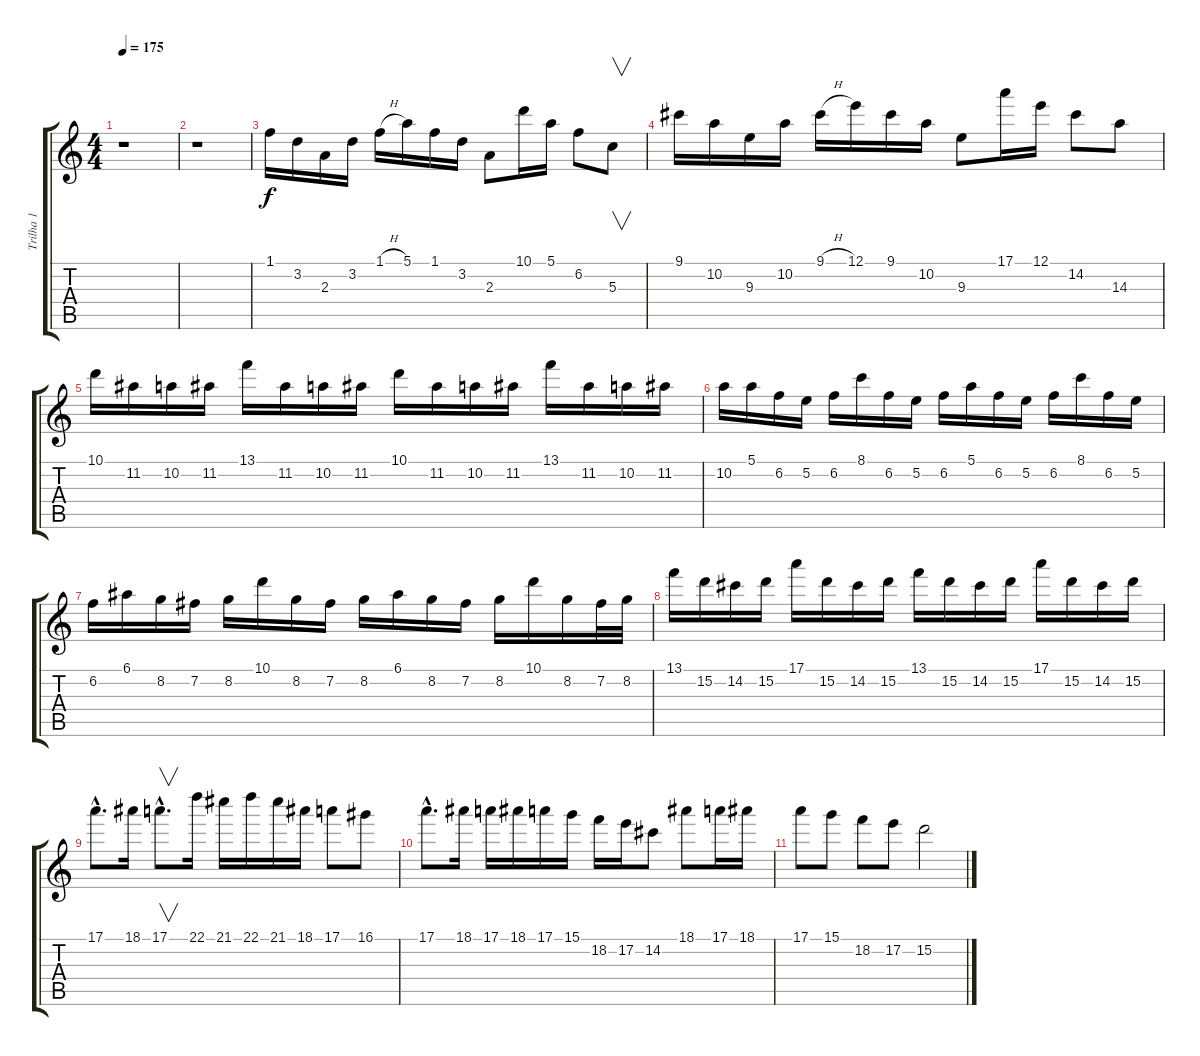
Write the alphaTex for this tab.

\track ("Trilha 1" "Trilha 1") {instrument distortionguitar}
\staff {score tabs}
\tuning (E4 B3 G3 D3 A2 E2) {hide}
\ts (4 4)
\tempo 175
\clef g2
\ks c
r.1{dy f} |
r.1 |
1.1.16 3.2.16 2.3.16 3.2.16 1.1{h}.16 5.1.16 1.1.16 3.2.16 2.3.8 10.1.16 5.1.16 6.2.8 5.3.8{v} |
9.1.16 10.2.16 9.3.16 10.2.16 9.1{h}.16 12.1.16 9.1.16 10.2.16 9.3.8 17.1.16 12.1.16 14.2.8 14.3.8 |
10.1.16 11.2.16 10.2.16 11.2.16 13.1.16 11.2.16 10.2.16 11.2.16 10.1.16 11.2.16 10.2.16 11.2.16 13.1.16 11.2.16 10.2.16 11.2.16 |
10.2.16 5.1.16 6.2.16 5.2.16 6.2.16 8.1.16 6.2.16 5.2.16 6.2.16 5.1.16 6.2.16 5.2.16 6.2.16 8.1.16 6.2.16 5.2.16 |
6.2.16 6.1.16 8.2.16 7.2.16 8.2.16 10.1.16 8.2.16 7.2.16 8.2.16 6.1.16 8.2.16 7.2.16 8.2.16 10.1.16 8.2.16 7.2.32 8.2.32 |
13.1.16 15.2.16 14.2.16 15.2.16 17.1.16 15.2.16 14.2.16 15.2.16 13.1.16 15.2.16 14.2.16 15.2.16 17.1.16 15.2.16 14.2.16 15.2.16 |
17.1{hac}.8{d} 18.1.16 17.1{hac}.8{v d} 22.1.16 21.1.16 22.1.16 21.1.16 18.1.16 17.1.8 16.1.8 |
17.1{hac}.8{d} 18.1.16 17.1.16 18.1.16 17.1.16 15.1.16 18.2.16 17.2.16 14.2.8 18.1.8 17.1.16 18.1.16 |
17.1.8 15.1.8 18.2.8 17.2.8 15.2.2
